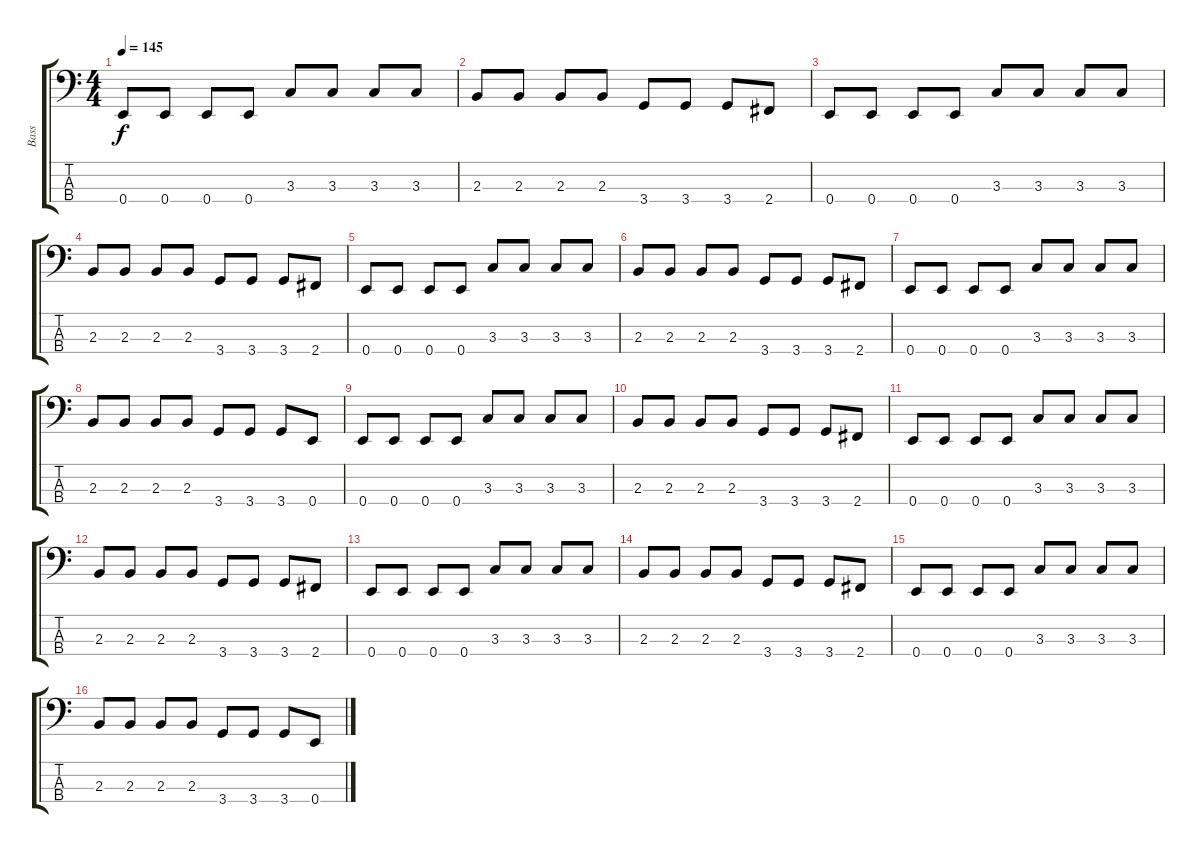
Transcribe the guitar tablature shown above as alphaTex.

\track ("Bass" "Bass") {instrument electricbasspick}
\staff {score tabs}
\tuning (G2 D2 A1 E1) {hide}
\ts (4 4)
\tempo 145
\clef f4
\ks c
0.4.8{dy f} 0.4.8 0.4.8 0.4.8 3.3.8 3.3.8 3.3.8 3.3.8 |
2.3.8 2.3.8 2.3.8 2.3.8 3.4.8 3.4.8 3.4.8 2.4.8 |
0.4.8 0.4.8 0.4.8 0.4.8 3.3.8 3.3.8 3.3.8 3.3.8 |
2.3.8 2.3.8 2.3.8 2.3.8 3.4.8 3.4.8 3.4.8 2.4.8 |
0.4.8 0.4.8 0.4.8 0.4.8 3.3.8 3.3.8 3.3.8 3.3.8 |
2.3.8 2.3.8 2.3.8 2.3.8 3.4.8 3.4.8 3.4.8 2.4.8 |
0.4.8 0.4.8 0.4.8 0.4.8 3.3.8 3.3.8 3.3.8 3.3.8 |
2.3.8 2.3.8 2.3.8 2.3.8 3.4.8 3.4.8 3.4.8 0.4.8 |
0.4.8 0.4.8 0.4.8 0.4.8 3.3.8 3.3.8 3.3.8 3.3.8 |
2.3.8 2.3.8 2.3.8 2.3.8 3.4.8 3.4.8 3.4.8 2.4.8 |
0.4.8 0.4.8 0.4.8 0.4.8 3.3.8 3.3.8 3.3.8 3.3.8 |
2.3.8 2.3.8 2.3.8 2.3.8 3.4.8 3.4.8 3.4.8 2.4.8 |
0.4.8 0.4.8 0.4.8 0.4.8 3.3.8 3.3.8 3.3.8 3.3.8 |
2.3.8 2.3.8 2.3.8 2.3.8 3.4.8 3.4.8 3.4.8 2.4.8 |
0.4.8 0.4.8 0.4.8 0.4.8 3.3.8 3.3.8 3.3.8 3.3.8 |
2.3.8 2.3.8 2.3.8 2.3.8 3.4.8 3.4.8 3.4.8 0.4.8
